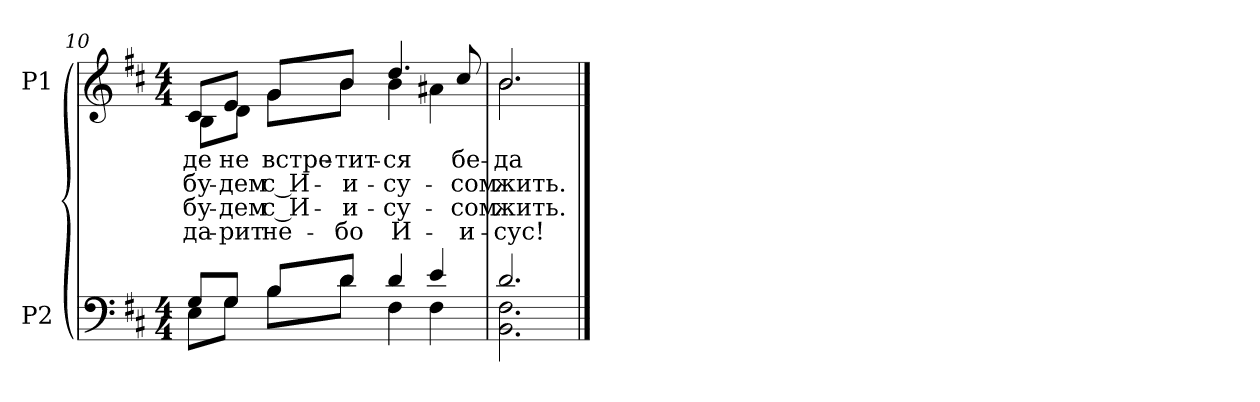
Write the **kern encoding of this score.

**kern	**kern	**text	**text	**text	**text
*part2	*part1	*part1	*part1	*part1	*part1
*staff2	*staff1	*staff1	*staff1	*staff1	*staff1
*I"P2	*I"P1	*	*	*	*
*clefF4	*clefG2	*	*	*	*
*k[f#c#]	*k[f#c#]	*	*	*	*
*D:	*D:	*	*	*	*
*M4/4	*M4/4	*	*	*	*
=10	=10	=10	=10	=10	=10
*^	*	*	*	*	*
!	!	!	!LO:LY:b:color=#000000	!LO:LY:b:color=#000000	!LO:LY:b:color=#000000	!LO:LY:b:color=#000000
*	*	*^	*	*	*	*
8Gi/L	8Ei\L	8c#i/L	8Bi\L	-де	бу-	бу-	-да-
!	!	!	!	!LO:LY:b:color=#000000	!LO:LY:b:color=#000000	!LO:LY:b:color=#000000	!LO:LY:b:color=#000000
8Gi/J	8Gi\J	8ei/J	8di\J	не	-дем	-дем	-рит
!	!	!	!	!LO:LY:b:color=#000000	!LO:LY:b:color=#000000	!LO:LY:b:color=#000000	!LO:LY:b:color=#000000
8Bi/L	8Bi\L	8gi/L	8gi\L	встре-	с И-	с И-	не-
!	!	!	!	!LO:LY:b:color=#000000	!LO:LY:b:color=#000000	!LO:LY:b:color=#000000	!LO:LY:b:color=#000000
8di/J	8di\J	8bi/J	8bi\J	-тит-	-и-	-и-	-бо
!	!	!	!	!LO:LY:b:color=#000000	!LO:LY:b:color=#000000	!LO:LY:b:color=#000000	!LO:LY:b:color=#000000
4di/	4F#i\	4.ddi/	4bi\	-ся	-су-	-су-	И-
4ei/	4F#i\	.	4a#Xi\	.	.	.	.
!	!	!	!	!LO:LY:b:color=#000000	!LO:LY:b:color=#000000	!LO:LY:b:color=#000000	!LO:LY:b:color=#000000
.	.	8cc#i/	.	бе-	-сом	-сом	-и-
=11	=11	=11	=11	=11	=11	=11	=11
!	!	!	!	!LO:LY:b:color=#000000	!LO:LY:b:color=#000000	!LO:LY:b:color=#000000	!LO:LY:b:color=#000000
2.di/	2.BBi\ 2.F#i	2.bi/	2.bi\	-да	жить.	жить.	-сус!
*v	*v	*	*	*	*	*	*
*	*v	*v	*	*	*	*
==	==	==	==	==	==
*-	*-	*-	*-	*-	*-
